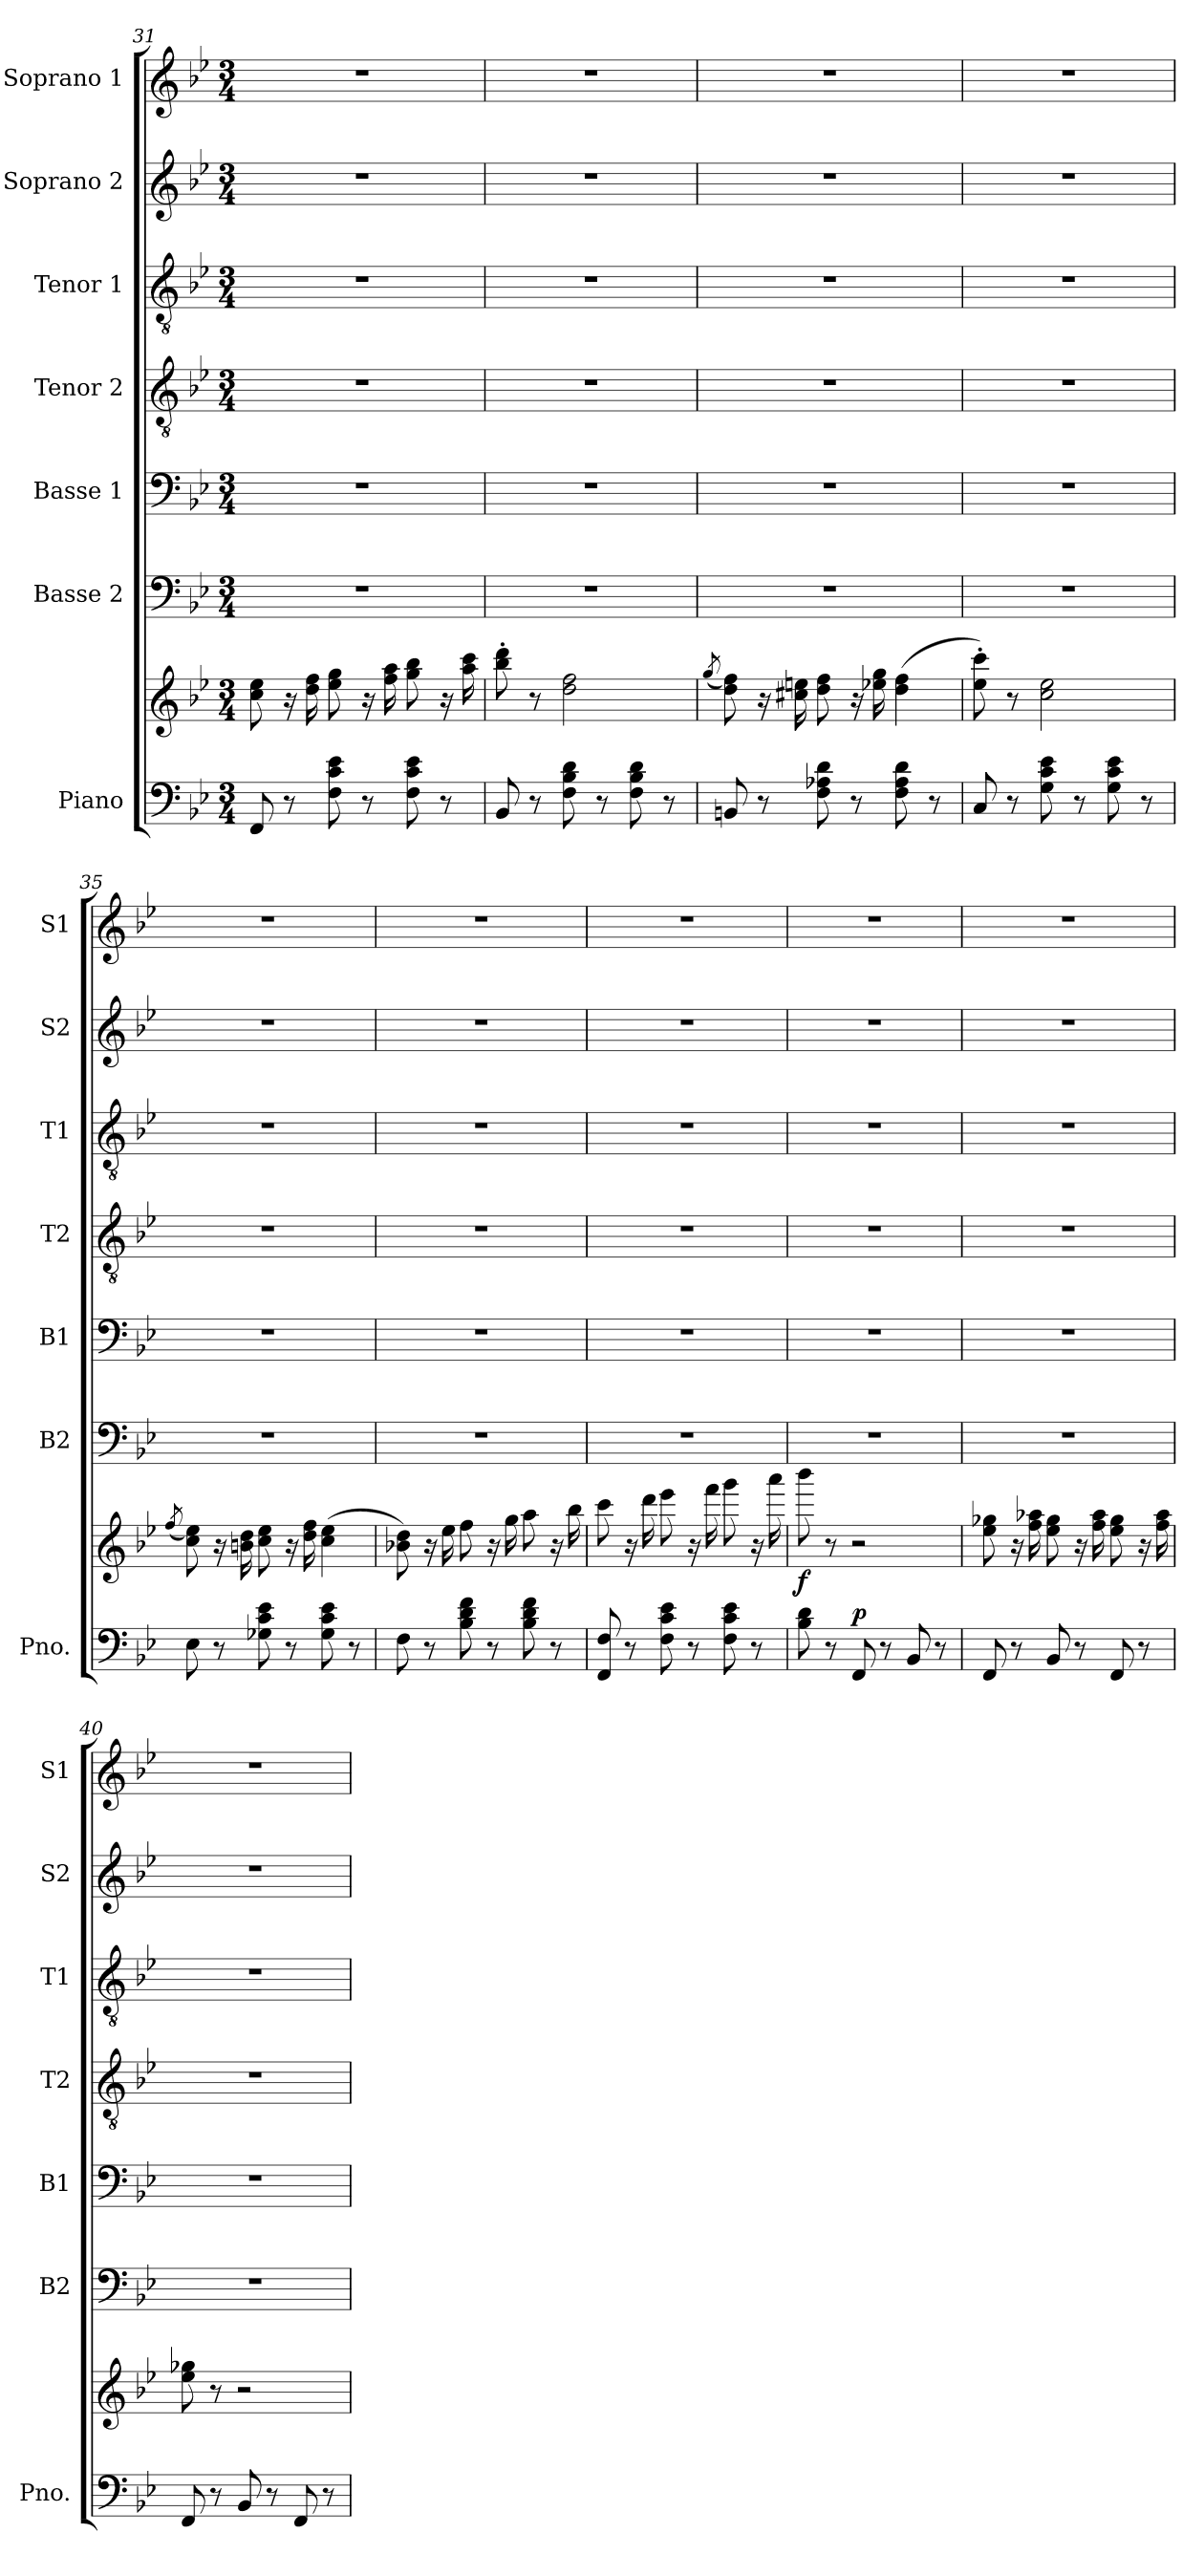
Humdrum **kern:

**kern	**kern	**dynam	**kern	**kern	**kern	**kern	**kern	**kern
*part7	*part7	*part7	*part6	*part5	*part4	*part3	*part2	*part1
*staff8	*staff7	*staff7/8	*staff6	*staff5	*staff4	*staff3	*staff2	*staff1
*I"Piano	*	*	*I"Basse 2	*I"Basse 1	*I"Tenor 2	*I"Tenor 1	*I"Soprano 2	*I"Soprano 1
*I'Pno.	*	*	*I'B2	*I'B1	*I'T2	*I'T1	*I'S2	*I'S1
*clefF4	*clefG2	*	*clefF4	*clefF4	*clefGv2	*clefGv2	*clefG2	*clefG2
*k[b-e-]	*k[b-e-]	*	*k[b-e-]	*k[b-e-]	*k[b-e-]	*k[b-e-]	*k[b-e-]	*k[b-e-]
*M3/4	*M3/4	*	*M3/4	*M3/4	*M3/4	*M3/4	*M3/4	*M3/4
=31	=31	=31	=31	=31	=31	=31	=31	=31
8FF/	8cc\ 8ee-\	.	2.r	2.r	2.r	2.r	2.r	2.r
8r	16r	.	.	.	.	.	.	.
.	16dd\ 16ff\	.	.	.	.	.	.	.
8F\ 8c\ 8e-\	8ee-\ 8gg\	.	.	.	.	.	.	.
8r	16r	.	.	.	.	.	.	.
.	16ff\ 16aa\	.	.	.	.	.	.	.
8F\ 8c\ 8e-\	8gg\ 8bb-\	.	.	.	.	.	.	.
8r	16r	.	.	.	.	.	.	.
.	16aa\ 16ccc\	.	.	.	.	.	.	.
=32	=32	=32	=32	=32	=32	=32	=32	=32
8BB-/	8bb-\' 8ddd\'	.	2.r	2.r	2.r	2.r	2.r	2.r
8r	8r	.	.	.	.	.	.	.
8F\ 8B-\ 8d\	2dd\ 2ff\	.	.	.	.	.	.	.
8r	.	.	.	.	.	.	.	.
8F\ 8B-\ 8d\	.	.	.	.	.	.	.	.
8r	.	.	.	.	.	.	.	.
!!LO:LB:g=z
=33	=33	=33	=33	=33	=33	=33	=33	=33
.	(<8qgg/	.	.	.	.	.	.	.
8BBn/	8dd\ 8ff\)	.	2.r	2.r	2.r	2.r	2.r	2.r
8r	16r	.	.	.	.	.	.	.
.	16cc#X\ 16een\	.	.	.	.	.	.	.
8F\ 8A-X\ 8d\	8dd\ 8ff\	.	.	.	.	.	.	.
8r	16r	.	.	.	.	.	.	.
.	16ee-X\ 16gg\	.	.	.	.	.	.	.
8F\ 8A-\ 8d\	(>4dd\ 4ff\	.	.	.	.	.	.	.
8r	.	.	.	.	.	.	.	.
=34	=34	=34	=34	=34	=34	=34	=34	=34
8C/	8ee-\' 8ccc\')	.	2.r	2.r	2.r	2.r	2.r	2.r
8r	8r	.	.	.	.	.	.	.
8G\ 8c\ 8e-\	2cc\ 2ee-\	.	.	.	.	.	.	.
8r	.	.	.	.	.	.	.	.
8G\ 8c\ 8e-\	.	.	.	.	.	.	.	.
8r	.	.	.	.	.	.	.	.
=35	=35	=35	=35	=35	=35	=35	=35	=35
.	(<8qff/	.	.	.	.	.	.	.
8E-\	8cc\ 8ee-\)	.	2.r	2.r	2.r	2.r	2.r	2.r
8r	16r	.	.	.	.	.	.	.
.	16bn\ 16dd\	.	.	.	.	.	.	.
8G-X\ 8c\ 8e-\	8cc\ 8ee-\	.	.	.	.	.	.	.
8r	16r	.	.	.	.	.	.	.
.	16dd\ 16ff\	.	.	.	.	.	.	.
8G-\ 8c\ 8e-\	(>4cc\ 4ee-\	.	.	.	.	.	.	.
8r	.	.	.	.	.	.	.	.
=36	=36	=36	=36	=36	=36	=36	=36	=36
8F\	8b-X\ 8dd\)	.	2.r	2.r	2.r	2.r	2.r	2.r
8r	16r	.	.	.	.	.	.	.
.	16ee-\	.	.	.	.	.	.	.
8B-\ 8d\ 8f\	8ff\	.	.	.	.	.	.	.
8r	16r	.	.	.	.	.	.	.
.	16gg\	.	.	.	.	.	.	.
8B-\ 8d\ 8f\	8aa\	.	.	.	.	.	.	.
8r	16r	.	.	.	.	.	.	.
.	16bb-\	.	.	.	.	.	.	.
!!LO:PB:g=z
=37	=37	=37	=37	=37	=37	=37	=37	=37
8FF/ 8F/	8ccc\	.	2.r	2.r	2.r	2.r	2.r	2.r
8r	16r	.	.	.	.	.	.	.
.	16ddd\	.	.	.	.	.	.	.
8F\ 8c\ 8e-\	8eee-\	.	.	.	.	.	.	.
8r	16r	.	.	.	.	.	.	.
.	16fff\	.	.	.	.	.	.	.
8F\ 8c\ 8e-\	8ggg\	.	.	.	.	.	.	.
8r	16r	.	.	.	.	.	.	.
.	16aaa\	.	.	.	.	.	.	.
=38	=38	=38	=38	=38	=38	=38	=38	=38
!	!	!LO:DY:b	!	!	!	!	!	!
8B-\ 8d\	8bbb-\	f	2.r	2.r	2.r	2.r	2.r	2.r
8r	8r	.	.	.	.	.	.	.
!	!	!LO:DY:a=2	!	!	!	!	!	!
8FF/	2r	p	.	.	.	.	.	.
8r	.	.	.	.	.	.	.	.
8BB-/	.	.	.	.	.	.	.	.
8r	.	.	.	.	.	.	.	.
=39	=39	=39	=39	=39	=39	=39	=39	=39
8FF/	8ee-\ 8gg-X\	.	2.r	2.r	2.r	2.r	2.r	2.r
8r	16r	.	.	.	.	.	.	.
.	16ff\ 16aa-X\	.	.	.	.	.	.	.
8BB-/	8ee-\ 8gg-\	.	.	.	.	.	.	.
8r	16r	.	.	.	.	.	.	.
.	16ff\ 16aa-\	.	.	.	.	.	.	.
8FF/	8ee-\ 8gg-\	.	.	.	.	.	.	.
8r	16r	.	.	.	.	.	.	.
.	16ff\ 16aa-\	.	.	.	.	.	.	.
=40	=40	=40	=40	=40	=40	=40	=40	=40
8FF/	8ee-\ 8gg-X\	.	2.r	2.r	2.r	2.r	2.r	2.r
8r	8r	.	.	.	.	.	.	.
8BB-/	2r	.	.	.	.	.	.	.
8r	.	.	.	.	.	.	.	.
8FF/	.	.	.	.	.	.	.	.
8r	.	.	.	.	.	.	.	.
=	=	=	=	=	=	=	=	=
*-	*-	*-	*-	*-	*-	*-	*-	*-
